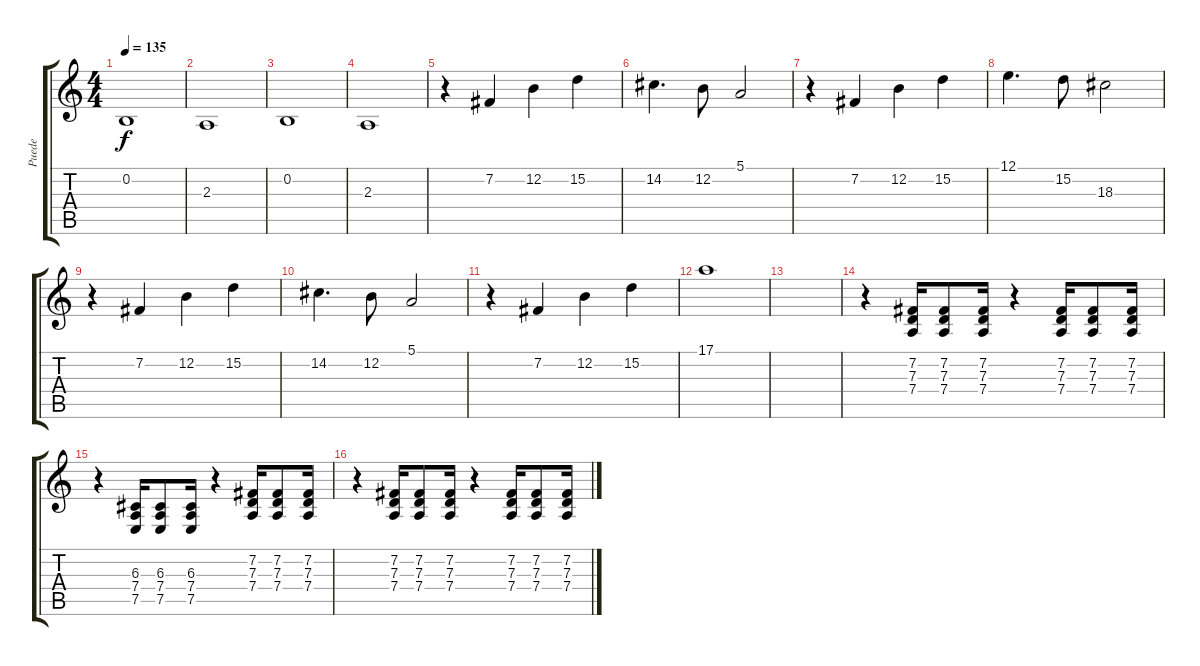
\track ("Puede" "Puede") {instrument lead2sawtooth}
\staff {score tabs}
\tuning (E4 B3 G3 D3 A2 E2) {hide}
\ts (4 4)
\tempo 135
\clef g2
\ks c
0.2.1{dy f} |
2.3.1 |
0.2.1 |
2.3.1 |
r.4{volume 16 instrument panflute} 7.2.4 12.2.4 15.2.4 |
14.2.4{d} 12.2.8 5.1.2 |
r.4{volume 14 instrument panflute} 7.2.4 12.2.4 15.2.4 |
12.1.4{d} 15.2.8 18.3.2 |
r.4{volume 14 instrument panflute} 7.2.4 12.2.4 15.2.4 |
14.2.4{d} 12.2.8 5.1.2 |
r.4{volume 14 instrument panflute} 7.2.4 12.2.4 15.2.4 |
17.1.1 |
|
r.4{volume 7 instrument acousticguitarsteel} (7.2 7.3 7.4).16 (7.2 7.3 7.4).8 (7.2 7.3 7.4).16 r.4 (7.2 7.3 7.4).16 (7.2 7.3 7.4).8 (7.2 7.3 7.4).16 |
r.4 (6.3 7.4 7.5).16 (6.3 7.4 7.5).8 (6.3 7.4 7.5).16 r.4 (7.2 7.3 7.4).16 (7.2 7.3 7.4).8 (7.2 7.3 7.4).16 |
r.4 (7.2 7.3 7.4).16 (7.2 7.3 7.4).8 (7.2 7.3 7.4).16 r.4 (7.2 7.3 7.4).16 (7.2 7.3 7.4).8 (7.2 7.3 7.4).16
